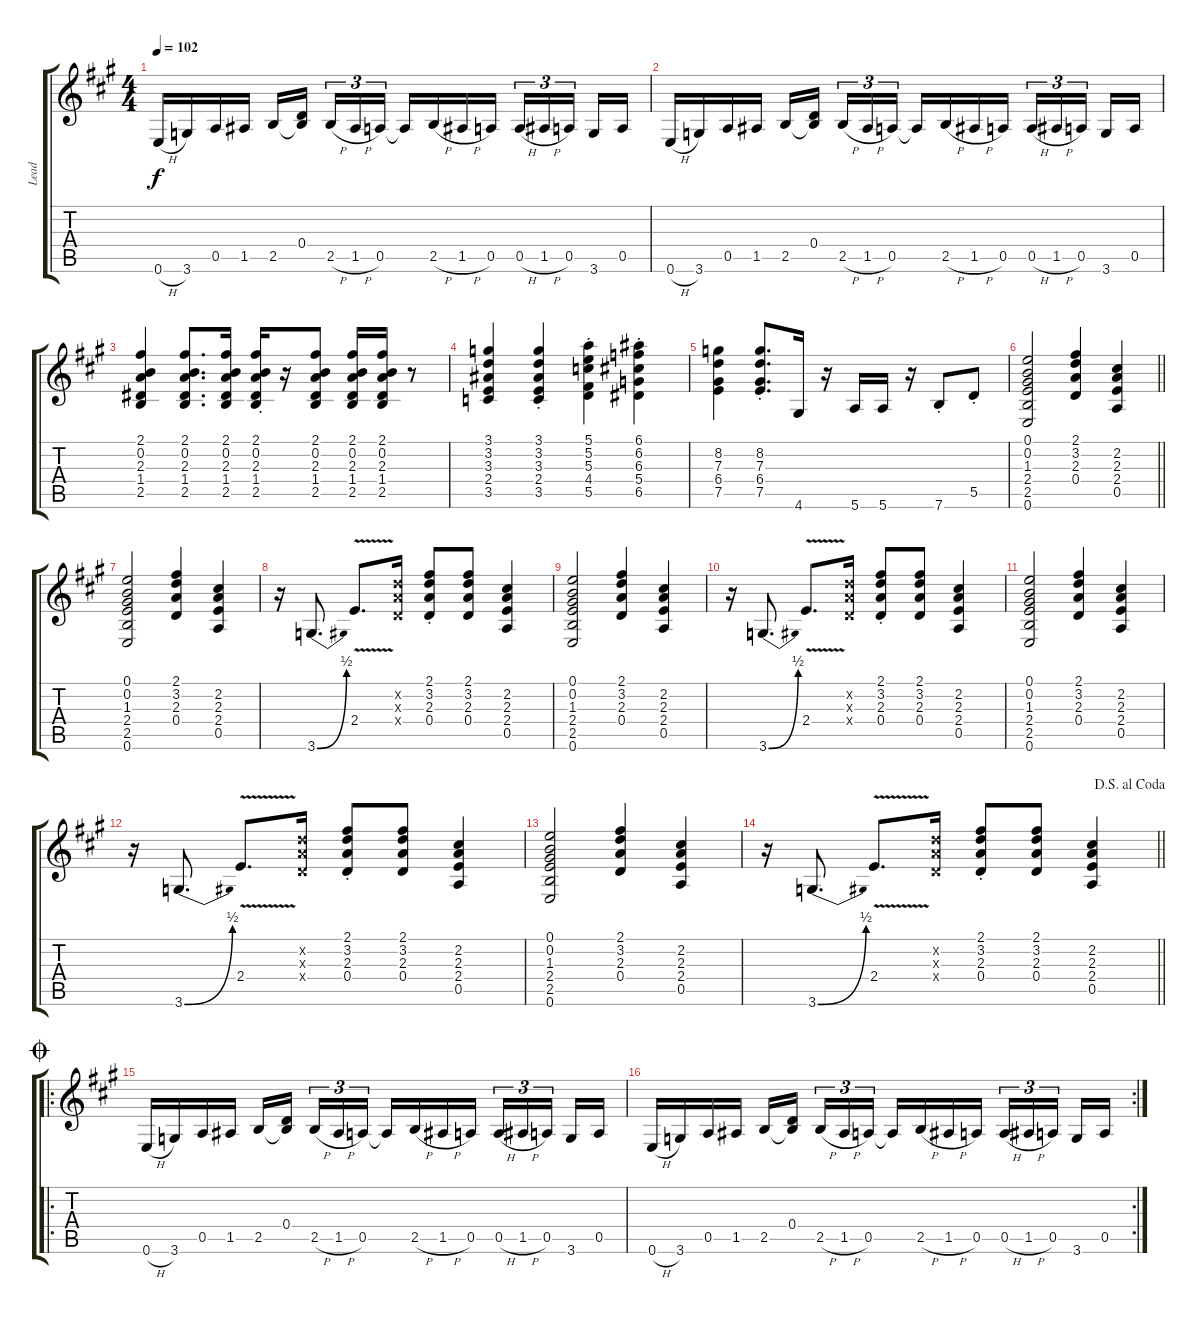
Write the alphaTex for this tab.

\track ("Lead" "Lead") {instrument overdrivenguitar}
\staff {score tabs}
\tuning (E4 B3 G3 D3 A2 E2) {hide}
\ts (4 4)
\tempo 102
\clef g2
\ks a
0.6{h}.16{dy f} 3.6.16 0.5.16 1.5.16 2.5.16 (0.4 2.5{t}).16{beam splitsecondary} 2.5{h}.16{tu (3 2)} 1.5{h}.16{tu (3 2)} 0.5.16{tu (3 2)} 0.5{t}.16 2.5{h}.16 1.5{h}.16 0.5.16 0.5{h}.16{tu (3 2)} 1.5{h}.16{tu (3 2)} 0.5.16{tu (3 2) beam splitsecondary} 3.6.16 0.5.16 |
0.6{h}.16 3.6.16 0.5.16 1.5.16 2.5.16 (0.4 2.5{t}).16{beam splitsecondary} 2.5{h}.16{tu (3 2)} 1.5{h}.16{tu (3 2)} 0.5.16{tu (3 2)} 0.5{t}.16 2.5{h}.16 1.5{h}.16 0.5.16 0.5{h}.16{tu (3 2)} 1.5{h}.16{tu (3 2)} 0.5.16{tu (3 2) beam splitsecondary} 3.6.16 0.5.16 |
(2.1 0.2 2.3 1.4 2.5).4 (2.1 0.2 2.3 1.4 2.5).8{d} (2.1 0.2 2.3 1.4 2.5).16 (2.1{st} 0.2{st} 2.3{st} 1.4{st} 2.5{st}).16 r.16 (2.1 0.2 2.3 1.4 2.5).8 (2.1 0.2 2.3 1.4 2.5).16 (2.1 0.2 2.3 1.4 2.5).16 r.8 |
(3.1 3.2 3.3 2.4 3.5).4 (3.1{st} 3.2{st} 3.3{st} 2.4{st} 3.5{st}).4 (5.1{st} 5.2{st} 5.3{st} 4.4{st} 5.5{st}).4 (6.1{st} 6.2{st} 6.3{st} 5.4{st} 6.5{st}).4 |
(8.2 7.3 6.4 7.5).4 (8.2{st} 7.3{st} 6.4{st} 7.5{st}).8{d} 4.6.16 r.16 5.6.16 5.6.16 r.16 7.6{st}.8 5.5{st}.8 |
\barLineRight lightlight
(0.1 0.2 1.3 2.4 2.5 0.6).2 (2.1 3.2 2.3 0.4).4 (2.2 2.3 2.4 0.5).4 |
(0.1 0.2 1.3 2.4 2.5 0.6).2 (2.1 3.2 2.3 0.4).4 (2.2 2.3 2.4 0.5).4 |
r.16 3.6{be (bend 0 0 60 2)}.8{d} 2.4{v}.8{d} (3.2{x} 2.3{x} 0.4{x}).16 (2.1{st} 3.2{st} 2.3{st} 0.4{st}).8 (2.1 3.2 2.3 0.4).8 (2.2 2.3 2.4 0.5).4 |
(0.1 0.2 1.3 2.4 2.5 0.6).2 (2.1 3.2 2.3 0.4).4 (2.2 2.3 2.4 0.5).4 |
r.16 3.6{be (bend 0 0 60 2)}.8{d} 2.4{v}.8{d} (3.2{x} 2.3{x} 0.4{x}).16 (2.1{st} 3.2{st} 2.3{st} 0.4{st}).8 (2.1 3.2 2.3 0.4).8 (2.2 2.3 2.4 0.5).4 |
(0.1 0.2 1.3 2.4 2.5 0.6).2 (2.1 3.2 2.3 0.4).4 (2.2 2.3 2.4 0.5).4 |
r.16 3.6{be (bend 0 0 60 2)}.8{d} 2.4{v}.8{d} (3.2{x} 2.3{x} 0.4{x}).16 (2.1{st} 3.2{st} 2.3{st} 0.4{st}).8 (2.1 3.2 2.3 0.4).8 (2.2 2.3 2.4 0.5).4 |
(0.1 0.2 1.3 2.4 2.5 0.6).2 (2.1 3.2 2.3 0.4).4 (2.2 2.3 2.4 0.5).4 |
\jump dalsegnoalcoda
\barLineRight lightlight
r.16 3.6{be (bend 0 0 60 2)}.8{d} 2.4{v}.8{d} (3.2{x} 2.3{x} 0.4{x}).16 (2.1{st} 3.2{st} 2.3{st} 0.4{st}).8 (2.1 3.2 2.3 0.4).8 (2.2 2.3 2.4 0.5).4 |
\ro
\jump coda
0.6{h}.16 3.6.16 0.5.16 1.5.16 2.5.16 (0.4 2.5{t}).16{beam splitsecondary} 2.5{h}.16{tu (3 2)} 1.5{h}.16{tu (3 2)} 0.5.16{tu (3 2)} 0.5{t}.16 2.5{h}.16 1.5{h}.16 0.5.16 0.5{h}.16{tu (3 2)} 1.5{h}.16{tu (3 2)} 0.5.16{tu (3 2) beam splitsecondary} 3.6.16 0.5.16 |
\rc 2
0.6{h}.16 3.6.16 0.5.16 1.5.16 2.5.16 (0.4 2.5{t}).16{beam splitsecondary} 2.5{h}.16{tu (3 2)} 1.5{h}.16{tu (3 2)} 0.5.16{tu (3 2)} 0.5{t}.16 2.5{h}.16 1.5{h}.16 0.5.16 0.5{h}.16{tu (3 2)} 1.5{h}.16{tu (3 2)} 0.5.16{tu (3 2) beam splitsecondary} 3.6.16 0.5.16
